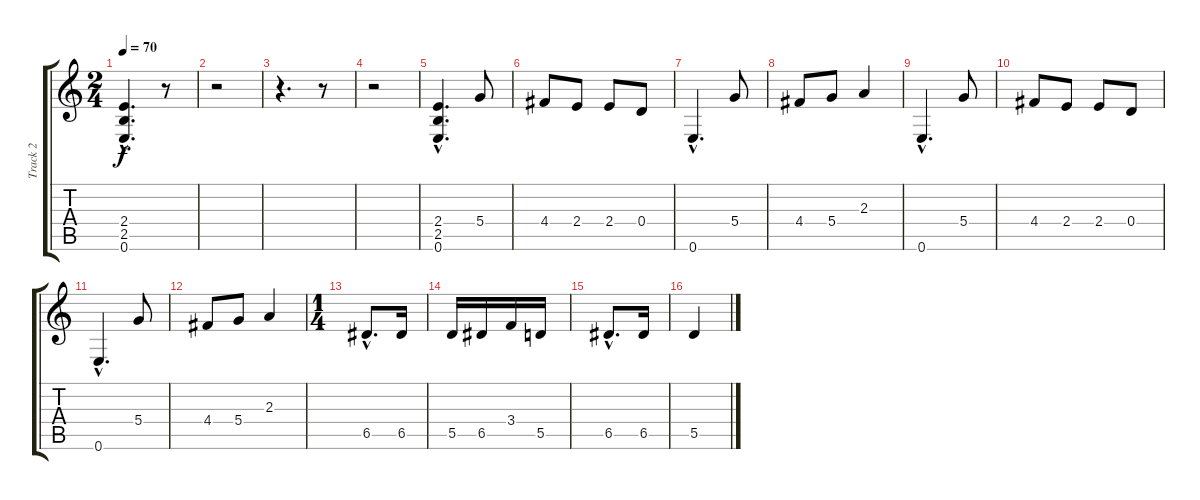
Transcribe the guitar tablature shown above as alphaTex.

\track ("Track 2" "Track 2") {instrument distortionguitar}
\staff {score tabs}
\tuning (E4 B3 G3 D3 A2 E2) {hide}
\ts (2 4)
\tempo 70
\clef g2
\ks c
(2.4{hac} 2.5{hac} 0.6{hac}).4{d dy f} r.8 |
r.2 |
r.4{d} r.8 |
r.2 |
(2.4{hac} 2.5{hac} 0.6{hac}).4{d} 5.4.8 |
4.4.8 2.4.8 2.4.8 0.4.8 |
0.6{hac}.4{d} 5.4.8 |
4.4.8 5.4.8 2.3.4 |
0.6{hac}.4{d} 5.4.8 |
4.4.8 2.4.8 2.4.8 0.4.8 |
0.6{hac}.4{d} 5.4.8 |
4.4.8 5.4.8 2.3.4 |
\ts (1 4)
6.5{hac}.8{d} 6.5.16 |
5.5.16 6.5.16 3.4.16 5.5.16 |
6.5{hac}.8{d} 6.5.16 |
5.5.4
